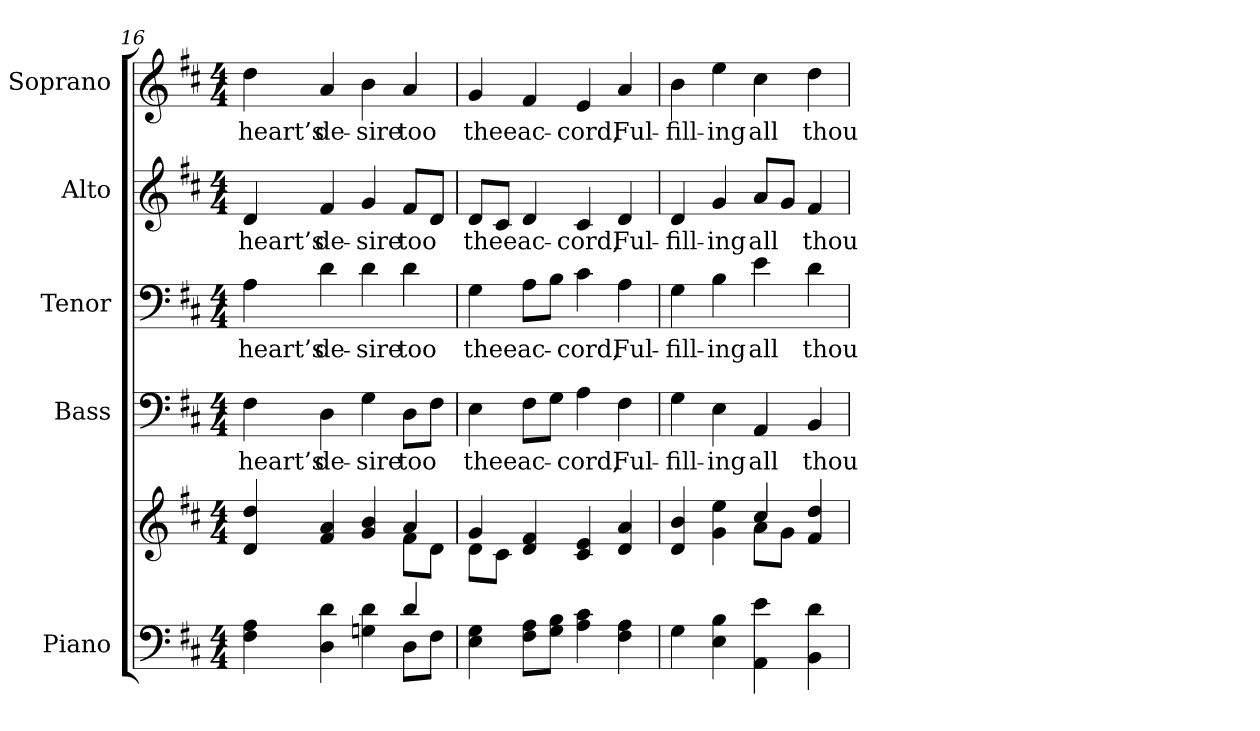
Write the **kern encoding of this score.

**kern	**kern	**kern	**text	**kern	**text	**kern	**text	**kern	**text
*part5	*part5	*part4	*part4	*part3	*part3	*part2	*part2	*part1	*part1
*staff6	*staff5	*staff4	*staff4	*staff3	*staff3	*staff2	*staff2	*staff1	*staff1
*I"Piano	*	*I"Bass	*	*I"Tenor	*	*I"Alto	*	*I"Soprano	*
*I'Pno.	*	*I'B.	*	*I'T.	*	*I'A.	*	*I'S.	*
!!LO:PB:g=z
*clefF4	*clefG2	*clefF4	*	*clefF4	*	*clefG2	*	*clefG2	*
*k[f#c#]	*k[f#c#]	*k[f#c#]	*	*k[f#c#]	*	*k[f#c#]	*	*k[f#c#]	*
*D:	*D:	*D:	*	*D:	*	*D:	*	*D:	*
*M4/4	*M4/4	*M4/4	*	*M4/4	*	*M4/4	*	*M4/4	*
=16	=16	=16	=16	=16	=16	=16	=16	=16	=16
*^	*^	*	*	*	*	*	*	*	*
!	!	!	!	!	!LO:LY:b:color=#000000	!	!	!	!	!	!
!	!	!	!	!	!	!	!LO:LY:b:color=#000000	!	!	!	!
!	!	!	!	!	!	!	!	!	!LO:LY:b:color=#000000	!	!
!	!	!	!	!	!	!	!	!	!	!	!LO:LY:b:color=#000000
4F#i\ 4Ai	2ryy	4di/ 4ddi	2ryy	4F#i\	heart’s	4Ai\	heart’s	4di/	heart’s	4ddi\	heart’s
!	!	!	!	!	!LO:LY:b:color=#000000	!	!	!	!	!	!
!	!	!	!	!	!	!	!LO:LY:b:color=#000000	!	!	!	!
!	!	!	!	!	!	!	!	!	!LO:LY:b:color=#000000	!	!
!	!	!	!	!	!	!	!	!	!	!	!LO:LY:b:color=#000000
4Di\ 4di	.	4f#i/ 4ai	.	4Di\	de-	4di\	de-	4f#i/	de-	4ai/	de-
!	!	!	!	!	!LO:LY:b:color=#000000	!	!	!	!	!	!
!	!	!	!	!	!	!	!LO:LY:b:color=#000000	!	!	!	!
!	!	!	!	!	!	!	!	!	!LO:LY:b:color=#000000	!	!
!	!	!	!	!	!	!	!	!	!	!	!LO:LY:b:color=#000000
4Gni\ 4di	4ryy	4gi/ 4bi	4ryy	4Gi\	-sire	4di\	-sire	4gi/	-sire	4bi\	-sire
!	!	!	!	!	!LO:LY:b:color=#000000	!	!	!	!	!	!
!	!	!	!	!	!	!	!LO:LY:b:color=#000000	!	!	!	!
!	!	!	!	!	!	!	!	!	!LO:LY:b:color=#000000	!	!
!	!	!	!	!	!	!	!	!	!	!	!LO:LY:b:color=#000000
4di/	8Di\L	4ai/	8f#i\L	8Di\L	too	4di\	too	8f#i/L	too	4ai/	too
.	8F#i\J	.	8di\J	8F#i\J	.	.	.	8di/J	.	.	.
*v	*v	*	*	*	*	*	*	*	*	*	*
=17	=17	=17	=17	=17	=17	=17	=17	=17	=17	=17
*^	*	*	*	*	*	*	*	*	*	*
!	!	!	!	!	!LO:LY:b:color=#000000	!	!	!	!	!	!
*v	*v	*	*	*	*	*	*	*	*	*	*
*^	*	*	*	*	*	*	*	*	*	*
!	!	!	!	!	!	!	!LO:LY:b:color=#000000	!	!	!	!
*v	*v	*	*	*	*	*	*	*	*	*	*
*^	*	*	*	*	*	*	*	*	*	*
!	!	!	!	!	!	!	!	!	!LO:LY:b:color=#000000	!	!
*v	*v	*	*	*	*	*	*	*	*	*	*
*^	*	*	*	*	*	*	*	*	*	*
!	!	!	!	!	!	!	!	!	!	!	!LO:LY:b:color=#000000
*v	*v	*	*	*	*	*	*	*	*	*	*
4Ei\ 4Gi	4gi/	8di\L	4Ei\	thee	4Gi\	thee	8di/L	thee	4gi/	thee
.	.	8c#i\J	.	.	.	.	8c#i/J	.	.	.
!	!	!	!	!LO:LY:b:color=#000000	!	!	!	!	!	!
!	!	!	!	!	!	!LO:LY:b:color=#000000	!	!	!	!
!	!	!	!	!	!	!	!	!LO:LY:b:color=#000000	!	!
!	!	!	!	!	!	!	!	!	!	!LO:LY:b:color=#000000
8F#i\ 8AiL	4di/ 4f#i	4ryy	8F#i\L	ac-	8Ai\L	ac-	4di/	ac-	4f#i/	ac-
8Gi\ 8BiJ	.	.	8Gi\J	.	8Bi\J	.	.	.	.	.
!	!	!	!	!LO:LY:b:color=#000000	!	!	!	!	!	!
!	!	!	!	!	!	!LO:LY:b:color=#000000	!	!	!	!
!	!	!	!	!	!	!	!	!LO:LY:b:color=#000000	!	!
!	!	!	!	!	!	!	!	!	!	!LO:LY:b:color=#000000
4Ai\ 4c#i	4c#i/ 4ei	2ryy	4Ai\	-cord,	4c#i\	-cord,	4c#i/	-cord,	4ei/	-cord,
!	!	!	!	!LO:LY:b:color=#000000	!	!	!	!	!	!
!	!	!	!	!	!	!LO:LY:b:color=#000000	!	!	!	!
!	!	!	!	!	!	!	!	!LO:LY:b:color=#000000	!	!
!	!	!	!	!	!	!	!	!	!	!LO:LY:b:color=#000000
4F#i\ 4Ai	4di/ 4ai	.	4F#i\	Ful-	4Ai\	Ful-	4di/	Ful-	4ai/	Ful-
!!LO:LB:g=z
=18	=18	=18	=18	=18	=18	=18	=18	=18	=18	=18
!	!	!	!	!LO:LY:b:color=#000000	!	!	!	!	!	!
!	!	!	!	!	!	!LO:LY:b:color=#000000	!	!	!	!
!	!	!	!	!	!	!	!	!LO:LY:b:color=#000000	!	!
!	!	!	!	!	!	!	!	!	!	!LO:LY:b:color=#000000
4Gi\	4di/ 4bi	2ryy	4Gi\	-fill-	4Gi\	-fill-	4di/	-fill-	4bi\	-fill-
!	!	!	!	!LO:LY:b:color=#000000	!	!	!	!	!	!
!	!	!	!	!	!	!LO:LY:b:color=#000000	!	!	!	!
!	!	!	!	!	!	!	!	!LO:LY:b:color=#000000	!	!
!	!	!	!	!	!	!	!	!	!	!LO:LY:b:color=#000000
4Ei\ 4Bi	4gi\ 4eei	.	4Ei\	-ing	4Bi\	-ing	4gi/	-ing	4eei\	-ing
!	!	!	!	!LO:LY:b:color=#000000	!	!	!	!	!	!
!	!	!	!	!	!	!LO:LY:b:color=#000000	!	!	!	!
!	!	!	!	!	!	!	!	!LO:LY:b:color=#000000	!	!
!	!	!	!	!	!	!	!	!	!	!LO:LY:b:color=#000000
4AAi\ 4ei	4cc#i/	8ai\L	4AAi/	all	4ei\	all	8ai/L	all	4cc#i\	all
.	.	8gi\J	.	.	.	.	8gi/J	.	.	.
!	!	!	!	!LO:LY:b:color=#000000	!	!	!	!	!	!
!	!	!	!	!	!	!LO:LY:b:color=#000000	!	!	!	!
!	!	!	!	!	!	!	!	!LO:LY:b:color=#000000	!	!
!	!	!	!	!	!	!	!	!	!	!LO:LY:b:color=#000000
4BBi\ 4di	4f#i/ 4ddi	4ryy	4BBi/	thou	4di\	thou	4f#i/	thou	4ddi\	thou
*	*v	*v	*	*	*	*	*	*	*	*
=	=	=	=	=	=	=	=	=	=
*-	*-	*-	*-	*-	*-	*-	*-	*-	*-
